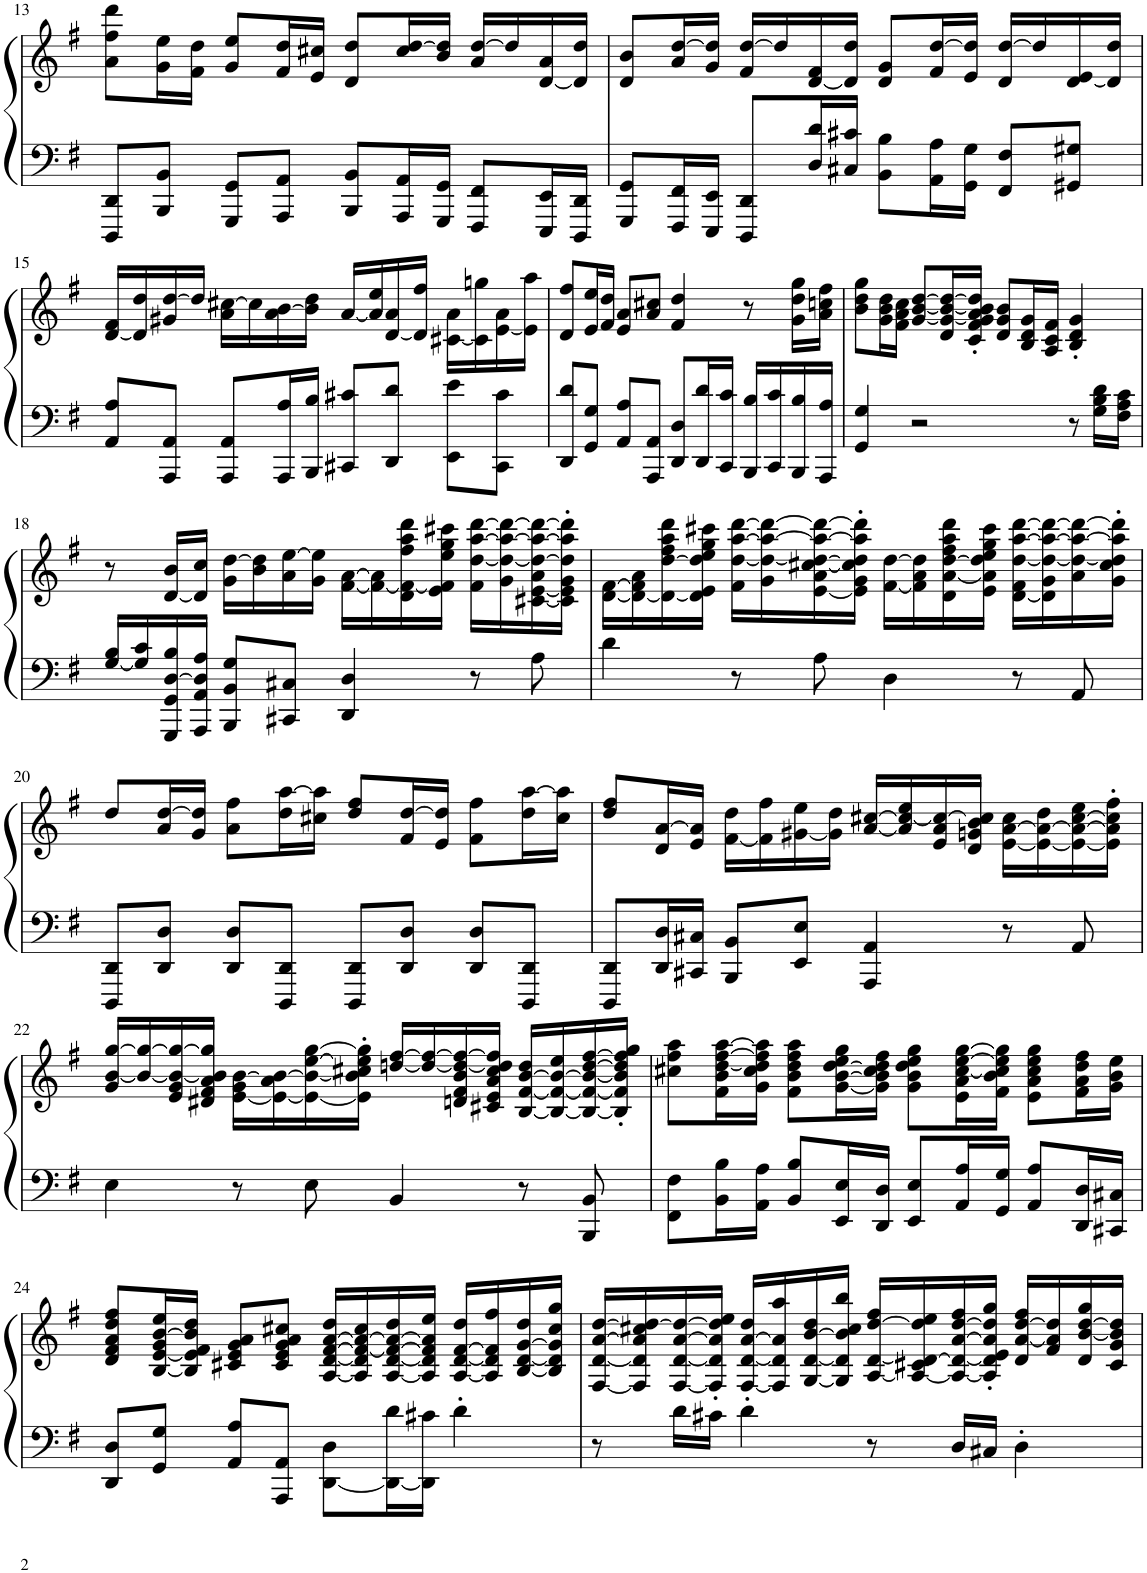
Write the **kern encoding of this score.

**kern	**kern
*part2	*part1
*staff2	*staff1
*I"Violoncello	*I"Violin
*I'Vc	*I'Vln
!!LO:PB:g=z
*clefF4	*clefG2
*k[f#]	*k[f#]
*M4/4	*M4/4
=13	=13
8DDD/ 8DD/L	8a\ 8ff#\ 8ddd\L
8BBB/ 8BB/J	16g\ 16ee\L
.	16f#\ 16dd\JJ
8GGG/ 8GG/L	8g/ 8ee/L
8AAA/ 8AA/J	16f#/ 16dd/L
.	16e/ 16cc#X/JJ
8BBB/ 8BB/L	8d/ 8dd/L
16AAA/ 16AA/L	16cc#/ [16dd/L
16GGG/ 16GG/JJ	16b/ 16dd/]JJ
8FFF#/ 8FF#/L	16a/ [16dd/LL
.	16dd/]
16EEE/ 16EE/L	[16d/ 16a/
16DDD/ 16DD/JJ	16d/] 16dd/JJ
=14	=14
8GGG/ 8GG/L	8d/ 8b/L
16FFF#/ 16FF#/L	16a/ [16dd/L
16EEE/ 16EE/JJ	16g/ 16dd/]JJ
8DDD/ 8DD/L	16f#/ [16dd/LL
.	16dd/]
16D/ 16d/L	[16d/ 16f#/
16C#X/ 16c#X/JJ	16d/] 16dd/JJ
8BB\ 8B\L	8d/ 8g/L
16AA\ 16A\L	16f#/ [16dd/L
16GG\ 16G\JJ	16e/ 16dd/]JJ
8FF#/ 8F#/L	16d/ [16dd/LL
.	16dd/]
8GG#X/ 8G#X/J	[16d/ 16e/
.	16d/] 16dd/JJ
!!LO:LB:g=z
=15	=15
8AA/ 8A/L	[16d/ 16f#/LL
.	16d/] 16dd/
8AAA/ 8AA/J	16g#X/ [16dd/
.	16dd/JJ]
8AAA/ 8AA/L	16a\ [16cc#X\LL
.	16cc#\]
16AAA/ 16A/L	16a\ [16b\
16BBB/ 16B/JJ	16b\] 16dd\JJ
8CC#X/ 8c#X/L	[16a/LL
.	16a/] 16ee/
8DD/ 8d/J	[16d/ 16a/
.	16d/] 16ff#/JJ
8EE\ 8e\L	[16c#X\ 16a\LL
.	16c#\] 16ggn\
8CC#\ 8c#\J	[16e\ 16a\
.	16e\] 16aa\JJ
=16	=16
8DD/ 8d/L	8d/ 8ff#/L
8GG/ 8G/J	16e/ 16ee/L
.	16f#/ 16dd/JJ
8AA/ 8A/L	8e/ 8a/L
8AAA/ 8AA/J	8a/ 8cc#X/J
8DD/ 8D/L	4f#/ 4dd/
16DD/ 16d/L	.
16CC/ 16c/JJ	.
16BBB/ 16B/LL	8r
16CC/ 16c/	.
16BBB/ 16B/	16g\ 16dd\ 16gg\LL
16AAA/ 16A/JJ	16a\ 16ccn\ 16ff#\JJ
=17	=17
4GG/ 4G/	8b\ 8dd\ 8gg\L
.	16g\ 16b\ 16dd\L
.	16f#\ 16a\ 16cc\JJ
2r	[8g/ [8b/ [8dd/L
.	16d/ 16g/_ 16b/_ 16dd/_L
.	16c/' 16f#/' 16g/]' 16a/' 16b/]' 16dd/]'JJ
.	8d/ 8g/ 8b/L
.	16B/ 16d/ 16g/L
.	16A/ 16c/ 16f#/JJ
8r	4B/' 4d/' 4g/'
16G\ 16B\ 16d\LL	.
16F#\ 16A\ 16c\JJ	.
!!LO:LB:g=z
=18	=18
[16G/ 16B/LL	8r
16G/] 16c/	.
16GGG/ 16GG/ [16D/ 16B/	[16d/ 16b/LL
16AAA/ 16AA/ 16D/] 16A/JJ	16d/] 16cc/JJ
8BBB/ 8BB/ 8G/L	16g\ [16dd\LL
.	16b\ 16dd\]
8CC#X/ 8C#X/J	16a\ [16ee\
.	16g\ 16ee\]JJ
4DD/ 4D/	[16f#\ [16a\LL
.	16f#\_ 16a\]
.	16d\ 16f#\_ 16ff#\ 16aa\ 16ddd\
.	16e\ 16f#\] 16ee\ 16gg\ 16ccc#X\JJ
8r	16f#\ [16dd\ [16aa\ [16ddd\LL
.	16g\ 16dd\_ 16aa\_ 16ddd\_
8A\	[16c#X\ [16e\ 16a\ 16dd\_ 16aa\_ 16ddd\_
.	16c#\]' 16e\]' 16g\' 16dd\]' 16aa\]' 16ddd\]'JJ
=19	=19
4d\	[16d\ [16f#\LL
.	16d\_ 16f#\] 16a\
.	16d\_ [16dd\ 16ff#\ 16aa\ 16ddd\
.	16d\] 16e\ 16dd\] 16ee\ 16gg\ 16ccc#X\JJ
8r	16f#\ [16dd\ [16aa\ [16ddd\LL
.	16g\ 16dd\_ 16aa\_ 16ddd\_
8A\	[16e\ 16a\ [16cc#X\ 16dd\_ 16aa\_ 16ddd\_
.	16e\]' 16g\' 16cc#\]' 16dd\]' 16aa\]' 16ddd\]'JJ
4D\	[16f#\ [16dd\LL
.	16f#\] 16a\ 16dd\]
.	16d\ [16a\ [16dd\ 16ff#\ 16aa\ 16ddd\
.	16e\ 16a\] 16dd\] 16ee\ 16gg\ 16ccc#\JJ
8r	[16d\ 16f#\ [16dd\ [16aa\ [16ddd\LL
.	16d\] 16g\ 16dd\_ 16aa\_ 16ddd\_
8AA/	16a\ 16dd\_ 16aa\_ 16ddd\_
.	16g\' 16cc#\' 16dd\]' 16aa\]' 16ddd\]'JJ
!!LO:LB:g=z
=20	=20
8DDD/ 8DD/L	8dd/L
8DD/ 8D/J	16a/ [16dd/L
.	16g/ 16dd/]JJ
8DD/ 8D/L	8a\ 8ff#\L
8DDD/ 8DD/J	16dd\ [16aa\L
.	16cc#X\ 16aa\]JJ
8DDD/ 8DD/L	8dd/ 8ff#/L
8DD/ 8D/J	16f#/ [16dd/L
.	16e/ 16dd/]JJ
8DD/ 8D/L	8f#\ 8ff#\L
8DDD/ 8DD/J	16dd\ [16aa\L
.	16cc#\ 16aa\]JJ
=21	=21
8DDD/ 8DD/L	8dd/ 8ff#/L
16DD/ 16D/L	16d/ [16a/L
16CC#X/ 16C#X/JJ	16e/ 16a/]JJ
8BBB/ 8BB/L	[16f#\ 16dd\LL
.	16f#\] 16ff#\
8EE/ 8E/J	[16g#X\ 16ee\
.	16g#\] 16dd\JJ
4AAA/ 4AA/	[16a/ [16cc#X/LL
.	16a/] 16cc#/_ 16ee/
.	16e/ 16a/ 16cc#/_
.	16d/ 16gn/ 16b/ 16cc#/]JJ
8r	[16e\ [16a\ 16cc#\LL
.	16e\_ 16a\_ 16dd\
8AA/	16e\_ 16a\_ [16cc#\ 16ee\
.	16e\]' 16a\]' 16cc#\]' 16ff#\'JJ
!!LO:LB:g=z
=22	=22
4E\	16g/ [16b/ [16gg/LL
.	16b/_ 16gg/_
.	16e/ 16g/ 16b/_ 16gg/_
.	16d#X/ 16f#/ 16a/ 16b/] 16gg/]JJ
8r	[16e\ 16g\ [16b\LL
.	16e\_ 16a\ 16b\_
8E\	16e\_ 16b\_ [16ee\ [16gg\
.	16e\]' 16b\]' 16cc#X\' 16ee\]' 16gg\]'JJ
4BB/	[16ddn/ [16ff#/LL
.	16dd/_ 16ff#/_
.	16dn/ 16f#/ 16b/ 16dd/_ 16ff#/_
.	16c#X/ 16e/ 16a/ 16cc#/ 16dd/] 16ff#/]JJ
8r	[16B/ [16f#/ [16b/ 16dd/LL
.	16B/_ 16f#/_ 16b/_ 16ee/
8BBB/ 8BB/	16B/_ 16f#/_ 16b/_ [16dd/ [16ff#/
.	16B/]' 16f#/]' 16b/]' 16dd/]' 16ff#/]' 16gg/'JJ
=23	=23
8FF#\ 8F#\L	8cc#X\ 8ff#\ 8aa\L
16BB\ 16B\L	16f#\ 16b\ [16dd\ [16ff#\ [16aa\L
16AA\ 16A\JJ	16g\ 16cc#\ 16dd\] 16ff#\] 16aa\]JJ
8BB/ 8B/L	8f#\ 8b\ 8dd\ 8ff#\ 8aa\L
16EE/ 16E/L	[16g\ [16b\ [16dd\ 16ee\ 16gg\L
16DD/ 16D/JJ	16g\] 16b\] 16cc#\ 16dd\] 16ff#\JJ
8EE/ 8E/L	8g\ 8b\ 8dd\ 8ee\ 8gg\L
16AA/ 16A/L	16e\ 16a\ [16cc#\ [16ee\ [16gg\L
16GG/ 16G/JJ	16f#\ 16b\ 16cc#\] 16ee\] 16gg\]JJ
8AA/ 8A/L	8e\ 8a\ 8cc#\ 8ee\ 8gg\L
16DD/ 16D/L	16f#\ 16a\ 16dd\ 16ff#\L
16CC#X/ 16C#X/JJ	16g\ 16b\ 16ee\JJ
!!LO:LB:g=z
=24	=24
8DD/ 8D/L	8d/ 8f#/ 8a/ 8dd/ 8ff#/L
8GG/ 8G/J	[16B/ [16e/ 16g/ [16b/ 16ee/L
.	16B/] 16e/] 16f#/ 16b/] 16dd/JJ
8AA/ 8A/L	8c#X/ 8e/ 8g/ 8a/L
8AAA/ 8AA/J	8c#/ 8e/ 8g/ 8a/ 8cc#X/J
[8DD\ 8D\L	[16A/ [16d/ [16f#/ [16a/ 16dd/LL
.	16A/] 16d/] 16f#/_ 16a/_ 16cc#/
16DD\_ 16d\L	[16A/ [16d/ 16f#/_ 16a/_ 16dd/
16DD\] 16c#X\JJ	16A/] 16d/] 16f#/] 16a/] 16ee/JJ
4d'\	[16A/ [16d/ [16f#/ 16dd/LL
.	16A/] 16d/] 16f#/] 16ff#/
.	[16B/ [16d/ [16g/ 16dd/
.	16B/] 16d/] 16g/] 16cc#/ 16gg/JJ
=25	=25
8r	[16F#/ [16d/ [16a/ [16dd/LL
.	16F#/] 16d/] 16a/] 16cc#X/ 16dd/_
16d\LL	[16F#/ [16d/ [16a/ 16dd/_
16c#X\JJ	16F#/]' 16d/]' 16a/]' 16dd/]' 16ee/'JJ
4d'\	[16F#/ [16d/ [16a/ 16dd/LL
.	16F#/] 16d/] 16a/] 16aa/
.	[16G/ [16d/ [16b/ 16dd/
.	16G/] 16d/] 16b/] 16cc#/ 16bb/JJ
8r	[16A/ [16d/ [16dd/ 16ff#/LL
.	16A/_ 16c#X/ 16d/_ 16dd/] 16ee/
16D/LL	16A/_ 16d/_ [16a/ [16dd/ 16ff#/
16C#X/JJ	16A/]' 16d/]' 16e/' 16a/]' 16dd/]' 16gg/'JJ
4D'\	16d/ [16a/ [16dd/ 16ff#/LL
.	16f#/ 16a/] 16dd/]
.	16d/ [16b/ [16dd/ 16gg/
.	16c#/ 16g/ 16b/] 16dd/]JJ
=	=
*-	*-
